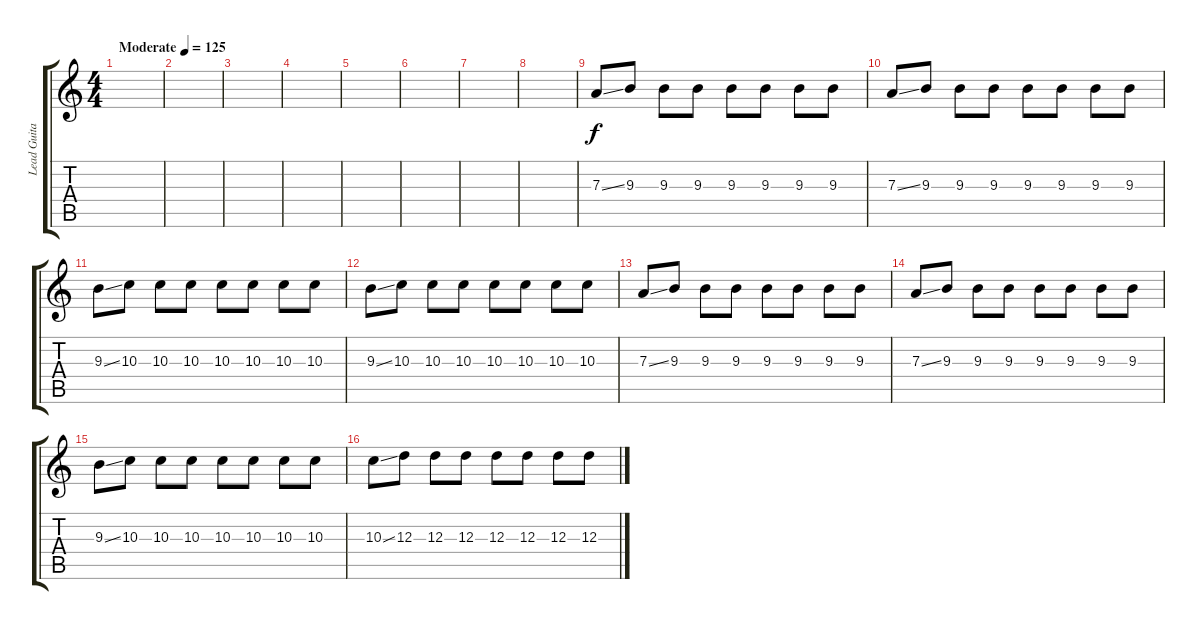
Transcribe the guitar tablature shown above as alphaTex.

\track ("Lead Guitar" "Lead Guita") {instrument distortionguitar}
\staff {score tabs}
\tuning (B3 Gb3 D3 A2 E2 B1) {hide}
\ts (4 4)
\tempo (125 "Moderate")
\clef g2
\ks c
|
|
|
|
|
|
|
|
7.3{ss}.8 9.3.8 9.3.8 9.3.8 9.3.8 9.3.8 9.3.8 9.3.8 |
7.3{ss}.8 9.3.8 9.3.8 9.3.8 9.3.8 9.3.8 9.3.8 9.3.8 |
9.3{ss}.8 10.3.8 10.3.8 10.3.8 10.3.8 10.3.8 10.3.8 10.3.8 |
9.3{ss}.8 10.3.8 10.3.8 10.3.8 10.3.8 10.3.8 10.3.8 10.3.8 |
7.3{ss}.8 9.3.8 9.3.8 9.3.8 9.3.8 9.3.8 9.3.8 9.3.8 |
7.3{ss}.8 9.3.8 9.3.8 9.3.8 9.3.8 9.3.8 9.3.8 9.3.8 |
9.3{ss}.8 10.3.8 10.3.8 10.3.8 10.3.8 10.3.8 10.3.8 10.3.8 |
10.3{ss}.8 12.3.8 12.3.8 12.3.8 12.3.8 12.3.8 12.3.8 12.3.8
